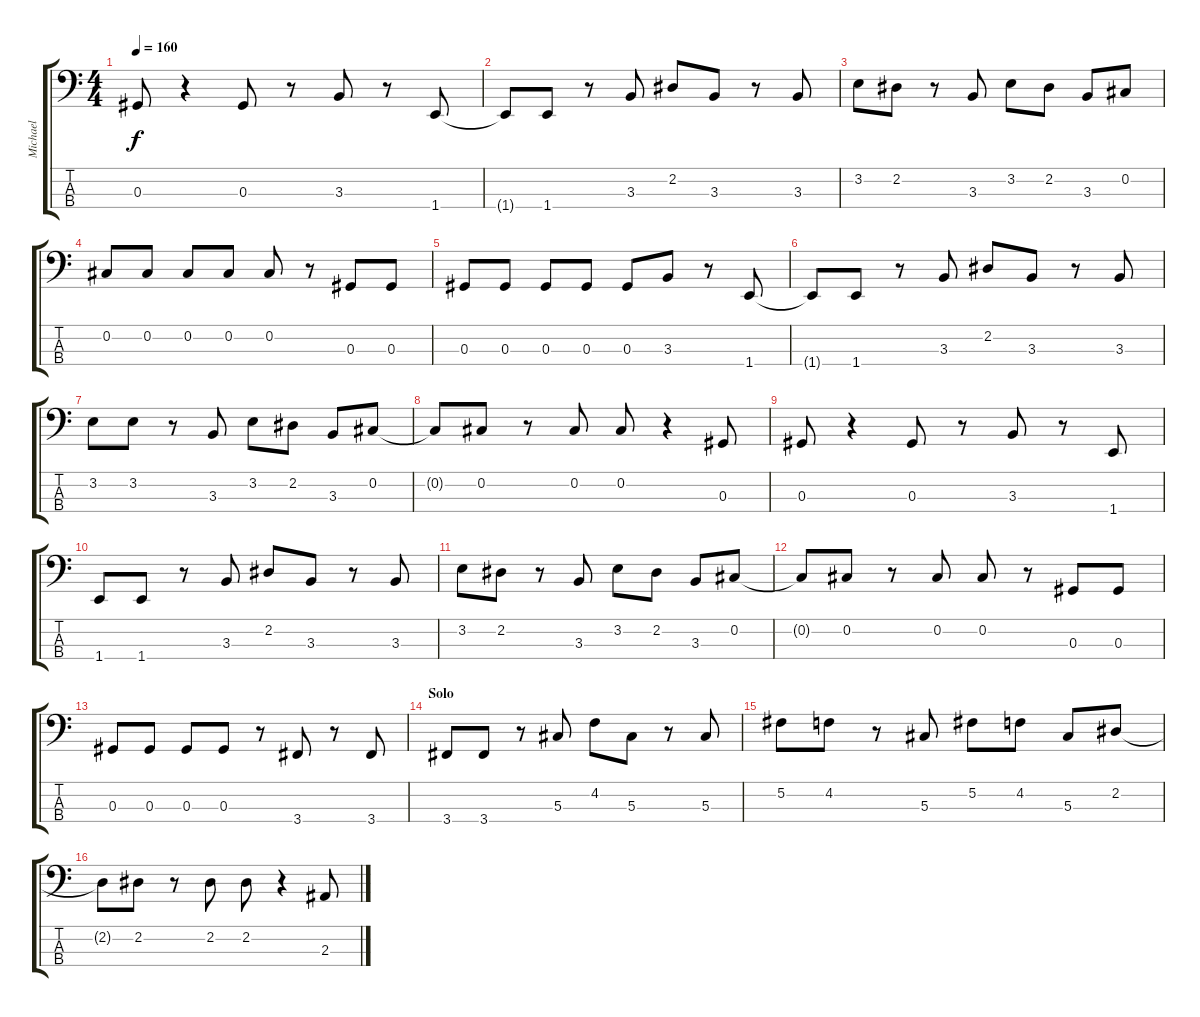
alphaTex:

\track ("Michael" "Michael") {instrument electricbasspick}
\staff {score tabs}
\tuning (Gb2 Db2 Ab1 Eb1) {hide}
\ts (4 4)
\tempo 160
\clef f4
\ks c
0.3.8{dy f} r.4 0.3.8 r.8 3.3.8 r.8 1.4.8 |
1.4{t}.8 1.4.8 r.8 3.3.8 2.2.8 3.3.8 r.8 3.3.8 |
3.2.8 2.2.8 r.8 3.3.8 3.2.8 2.2.8 3.3.8 0.2.8 |
0.2.8 0.2.8 0.2.8 0.2.8 0.2.8 r.8 0.3.8 0.3.8 |
0.3.8 0.3.8 0.3.8 0.3.8 0.3.8 3.3.8 r.8 1.4.8 |
1.4{t}.8 1.4.8 r.8 3.3.8 2.2.8 3.3.8 r.8 3.3.8 |
3.2.8 3.2.8 r.8 3.3.8 3.2.8 2.2.8 3.3.8 0.2.8 |
0.2{t}.8 0.2.8 r.8 0.2.8 0.2.8 r.4 0.3.8 |
0.3.8 r.4 0.3.8 r.8 3.3.8 r.8 1.4.8 |
1.4.8 1.4.8 r.8 3.3.8 2.2.8 3.3.8 r.8 3.3.8 |
3.2.8 2.2.8 r.8 3.3.8 3.2.8 2.2.8 3.3.8 0.2.8 |
0.2{t}.8 0.2.8 r.8 0.2.8 0.2.8 r.8 0.3.8 0.3.8 |
0.3.8 0.3.8 0.3.8 0.3.8 r.8 3.4.8 r.8 3.4.8 |
\section ("" "Solo")
3.4.8 3.4.8 r.8 5.3.8 4.2.8 5.3.8 r.8 5.3.8 |
5.2.8 4.2.8 r.8 5.3.8 5.2.8 4.2.8 5.3.8 2.2.8 |
2.2{t}.8 2.2.8 r.8 2.2.8 2.2.8 r.4 2.3.8
